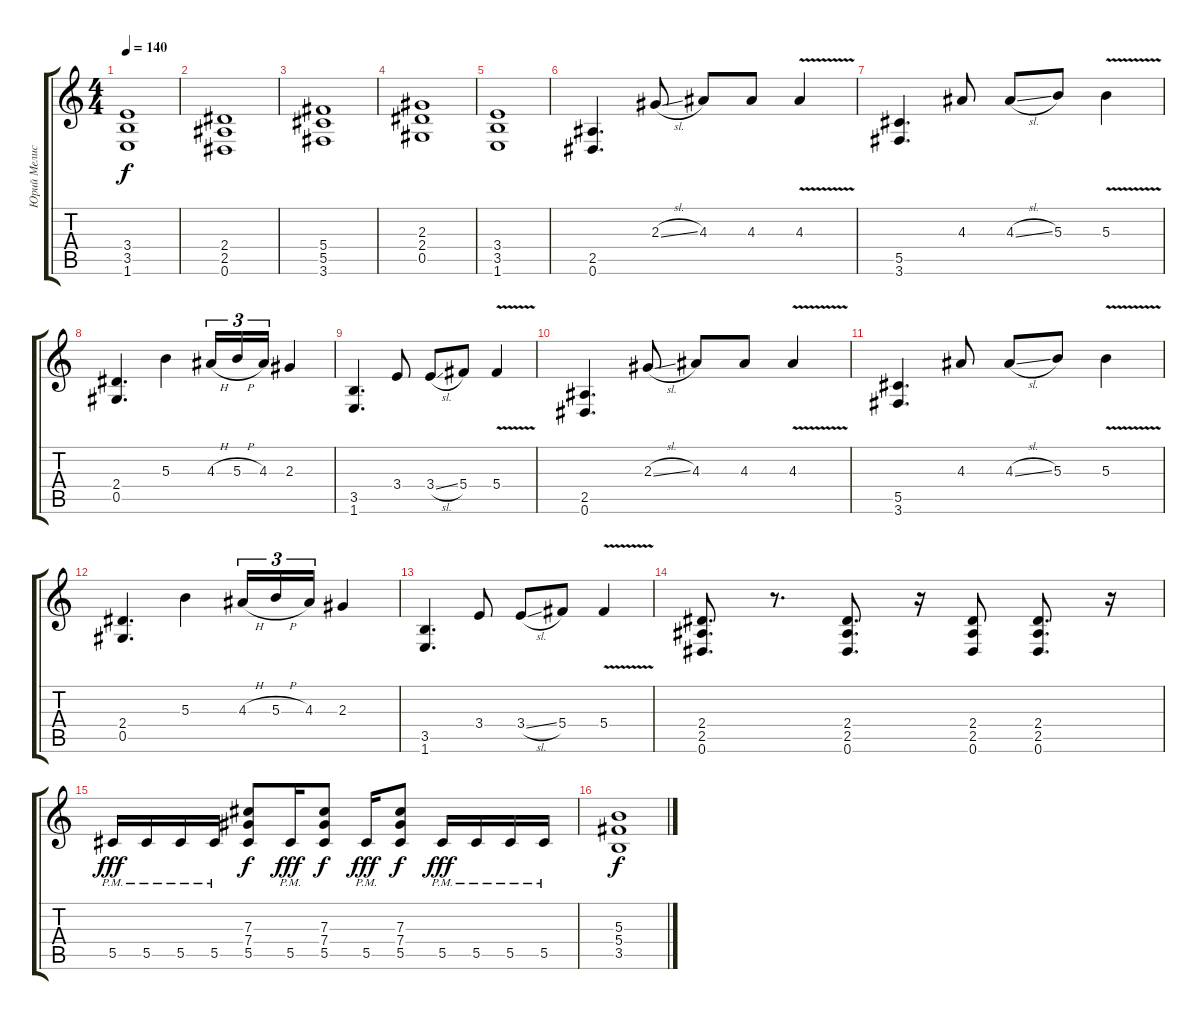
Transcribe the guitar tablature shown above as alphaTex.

\track ("Юрий Мелисов" "Юрий Мелис") {instrument distortionguitar}
\staff {score tabs}
\tuning (Eb4 Bb3 Gb3 Db3 Ab2 Eb2) {hide}
\ts (4 4)
\tempo 140
\clef g2
\ks c
(3.4 3.5 1.6).1{dy f} |
(2.4 2.5 0.6).1 |
(5.4 5.5 3.6).1 |
(2.3 2.4 0.5).1 |
(3.4 3.5 1.6).1 |
(2.5 0.6).4{d volume 14 instrument overdrivenguitar} 2.3{sl}.8 4.3.8 4.3.8 4.3{v}.4 |
(5.5 3.6).4{d} 4.3.8 4.3{sl}.8 5.3.8 5.3{v}.4 |
(2.4 0.5).4{d} 5.3.4 4.3{h}.16{tu (3 2)} 5.3{h}.16{tu (3 2)} 4.3.16{tu (3 2)} 2.3.4 |
(3.5 1.6).4{d} 3.4.8 3.4{sl}.8 5.4.8 5.4{v}.4 |
(2.5 0.6).4{d} 2.3{sl}.8 4.3.8 4.3.8 4.3{v}.4 |
(5.5 3.6).4{d} 4.3.8 4.3{sl}.8 5.3.8 5.3{v}.4 |
(2.4 0.5).4{d} 5.3.4 4.3{h}.16{tu (3 2)} 5.3{h}.16{tu (3 2)} 4.3.16{tu (3 2)} 2.3.4 |
(3.5 1.6).4{d} 3.4.8 3.4{sl}.8 5.4.8 5.4{v}.4 |
(2.4 2.5 0.6).8{d volume 13 instrument distortionguitar} r.8{d} (2.4 2.5 0.6).8{d} r.16 (2.4 2.5 0.6).8 (2.4 2.5 0.6).8{d} r.16 |
5.5{pm}.16{dy fff} 5.5{pm}.16 5.5{pm}.16 5.5{pm}.16 (7.3 7.4 5.5).8{dy f} 5.5{pm}.16{dy fff} (7.3 7.4 5.5).8{dy f} 5.5{pm}.16{dy fff} (7.3 7.4 5.5).8{dy f} 5.5{pm}.16{dy fff} 5.5{pm}.16 5.5{pm}.16 5.5{pm}.16 |
(5.3 5.4 3.5).1{dy f}
